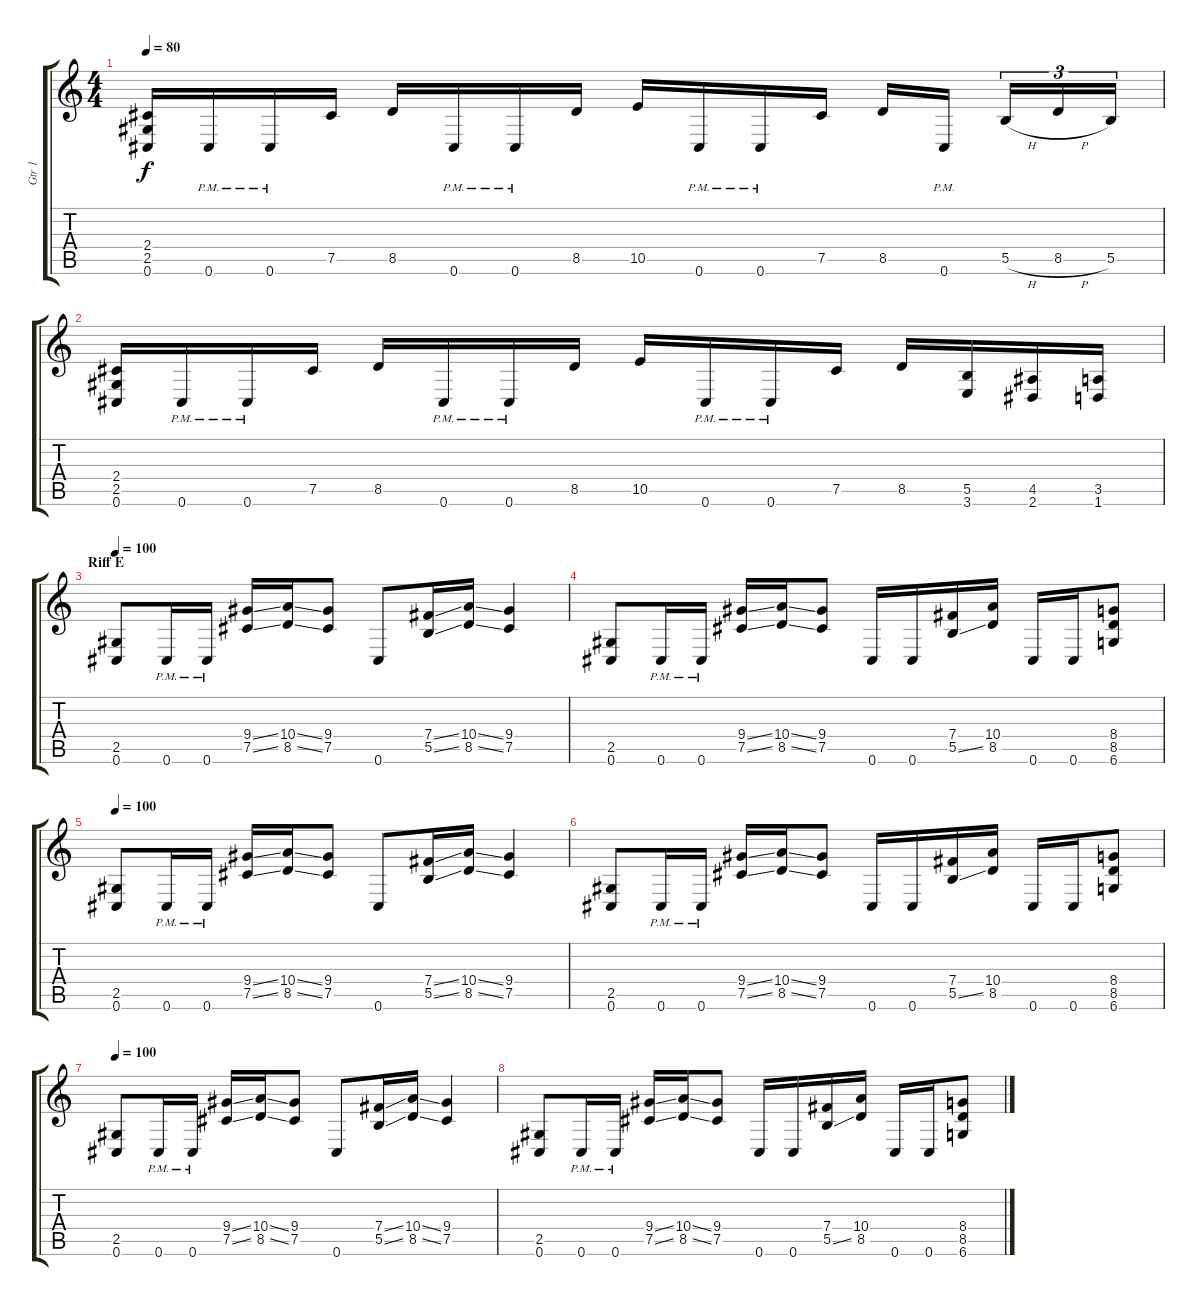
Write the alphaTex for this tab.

\track ("Gtr 1" "Gtr 1") {instrument distortionguitar}
\staff {score tabs}
\tuning (Db4 Ab3 E3 B2 Gb2 Db2) {hide}
\ts (4 4)
\tempo 80
\clef g2
\ks c
(2.4 2.5 0.6).16{dy f} 0.6{pm}.16 0.6{pm}.16 7.5.16 8.5.16 0.6{pm}.16 0.6{pm}.16 8.5.16 10.5.16 0.6{pm}.16 0.6{pm}.16 7.5.16 8.5.16 0.6{pm}.16{beam splitsecondary} 5.5{h}.16{tu (3 2)} 8.5{h}.16{tu (3 2)} 5.5.16{tu (3 2)} |
(2.4 2.5 0.6).16 0.6{pm}.16 0.6{pm}.16 7.5.16 8.5.16 0.6{pm}.16 0.6{pm}.16 8.5.16 10.5.16 0.6{pm}.16 0.6{pm}.16 7.5.16 8.5.16 (5.5 3.6).16 (4.5 2.6).16 (3.5 1.6).16 |
\section ("" "Riff E")
\tempo 100
(2.5 0.6).8 0.6{pm}.16 0.6{pm}.16 (9.4{ss} 7.5{ss}).16 (10.4{ss} 8.5{ss}).16 (9.4 7.5).8 0.6.8 (7.4{ss} 5.5{ss}).16 (10.4{ss} 8.5{ss}).16 (9.4 7.5).4 |
(2.5 0.6).8 0.6{pm}.16 0.6{pm}.16 (9.4{ss} 7.5{ss}).16 (10.4{ss} 8.5{ss}).16 (9.4 7.5).8 0.6.16 0.6.16 (7.4 5.5{ss}).16 (10.4 8.5).16 0.6.16 0.6.16 (8.4 8.5 6.6).8 |
\tempo 100
(2.5 0.6).8 0.6{pm}.16 0.6{pm}.16 (9.4{ss} 7.5{ss}).16 (10.4{ss} 8.5{ss}).16 (9.4 7.5).8 0.6.8 (7.4{ss} 5.5{ss}).16 (10.4{ss} 8.5{ss}).16 (9.4 7.5).4 |
(2.5 0.6).8 0.6{pm}.16 0.6{pm}.16 (9.4{ss} 7.5{ss}).16 (10.4{ss} 8.5{ss}).16 (9.4 7.5).8 0.6.16 0.6.16 (7.4 5.5{ss}).16 (10.4 8.5).16 0.6.16 0.6.16 (8.4 8.5 6.6).8 |
\tempo 100
(2.5 0.6).8 0.6{pm}.16 0.6{pm}.16 (9.4{ss} 7.5{ss}).16 (10.4{ss} 8.5{ss}).16 (9.4 7.5).8 0.6.8 (7.4{ss} 5.5{ss}).16 (10.4{ss} 8.5{ss}).16 (9.4 7.5).4 |
(2.5 0.6).8 0.6{pm}.16 0.6{pm}.16 (9.4{ss} 7.5{ss}).16 (10.4{ss} 8.5{ss}).16 (9.4 7.5).8 0.6.16 0.6.16 (7.4 5.5{ss}).16 (10.4 8.5).16 0.6.16 0.6.16 (8.4 8.5 6.6).8
